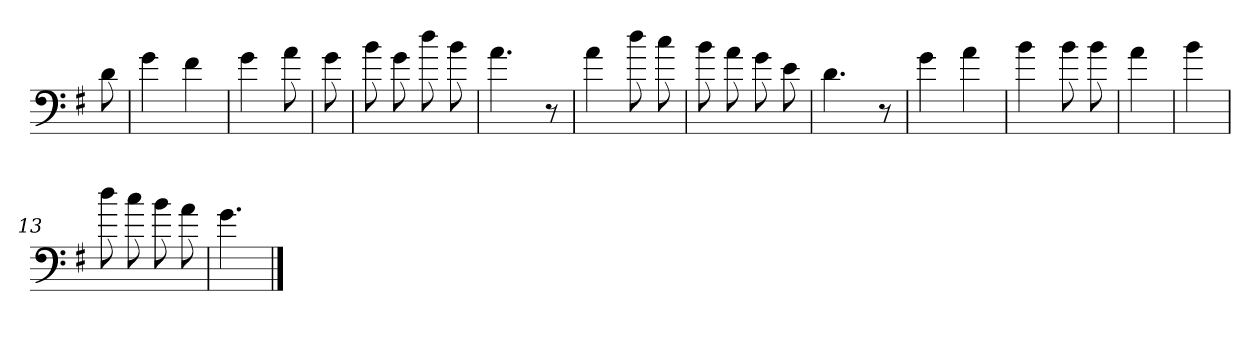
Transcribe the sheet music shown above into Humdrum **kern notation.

**kern
*part1
*staff1
*clefF4
*k[f#]
*G:
=
8d
=1
4g
4f#
=2
4g
8a
=3
8g
=4
8b
8g
8dd
8b
=5
4.a
8r
=6
4a
8dd
8cc
=7
8b
8a
8g
8e
=8
4.d
8r
=9
4g
4a
=10
4b
8b
8b
=11
4a
=12
4b
=13
8dd
8cc
8b
8a
=14
4.g
==
*-
